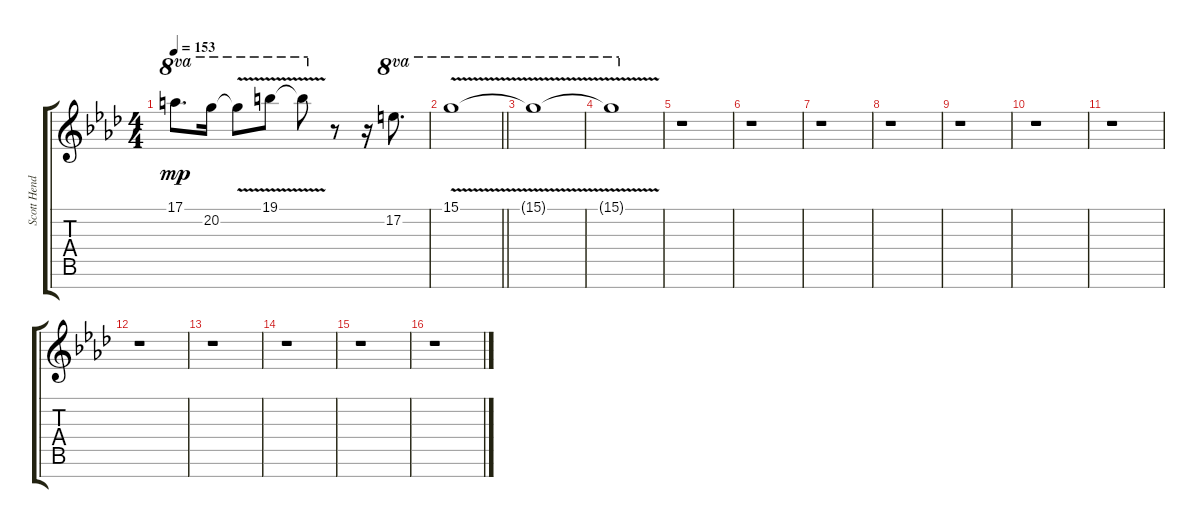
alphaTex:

\track ("Scott Henderson - 7-string Dist. Gtr. #2" "Scott Hend") {instrument distortionguitar}
\staff {score tabs}
\tuning (E4 B3 G3 D3 A2 E2 B1) {hide}
\ts (4 4)
\tempo 153
\clef g2
\ks ab
17.1.8{d ot 8va dy mp} 20.2.16{ot 8va} 20.2{v t}.8{ot 8va} 19.1{v}.8{ot 8va} 19.1{v t}.8{ot 8va} r.8 r.16 17.2.8{d ot 8va} |
\barLineRight lightlight
15.1{v}.1{ot 8va} |
15.1{v t}.1{ot 8va} |
15.1{v t}.1{ot 8va} |
r.1 |
r.1 |
r.1 |
r.1 |
r.1 |
r.1 |
r.1 |
r.1 |
r.1 |
r.1 |
r.1 |
r.1
